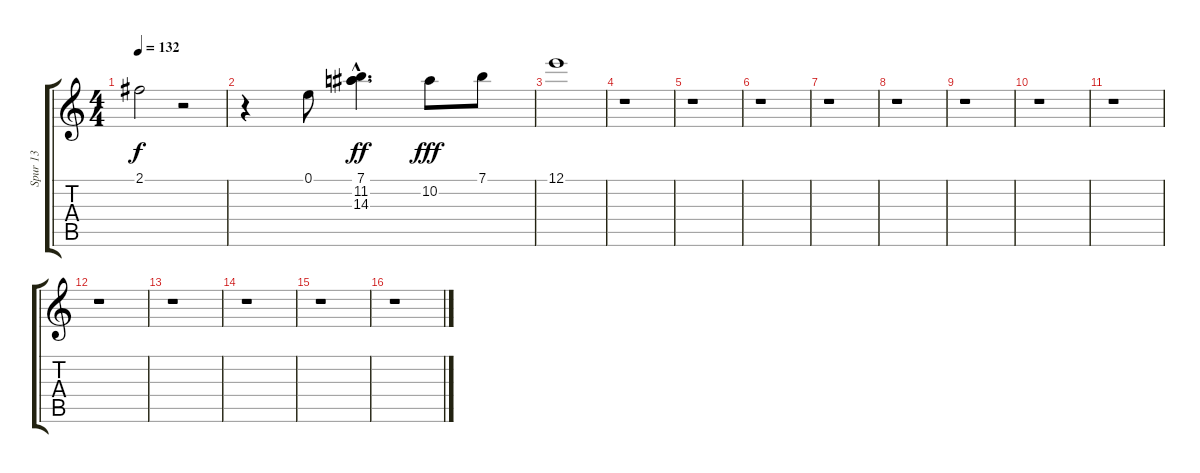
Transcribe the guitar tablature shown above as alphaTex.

\track ("Spur 13" "Spur 13") {instrument acousticguitarsteel}
\staff {score tabs}
\tuning (E4 B3 G3 D3 A2 E2) {hide}
\ts (4 4)
\tempo 132
\clef g2
\ks c
2.1{t}.2{dy f} r.2 |
r.4 0.1.8 (7.1{hac} 11.2 14.3).4{d dy ff} 10.2.8{dy fff} 7.1.8 |
12.1.1 |
r.1 |
r.1 |
r.1 |
r.1 |
r.1 |
r.1 |
r.1 |
r.1 |
r.1 |
r.1 |
r.1 |
r.1 |
r.1
